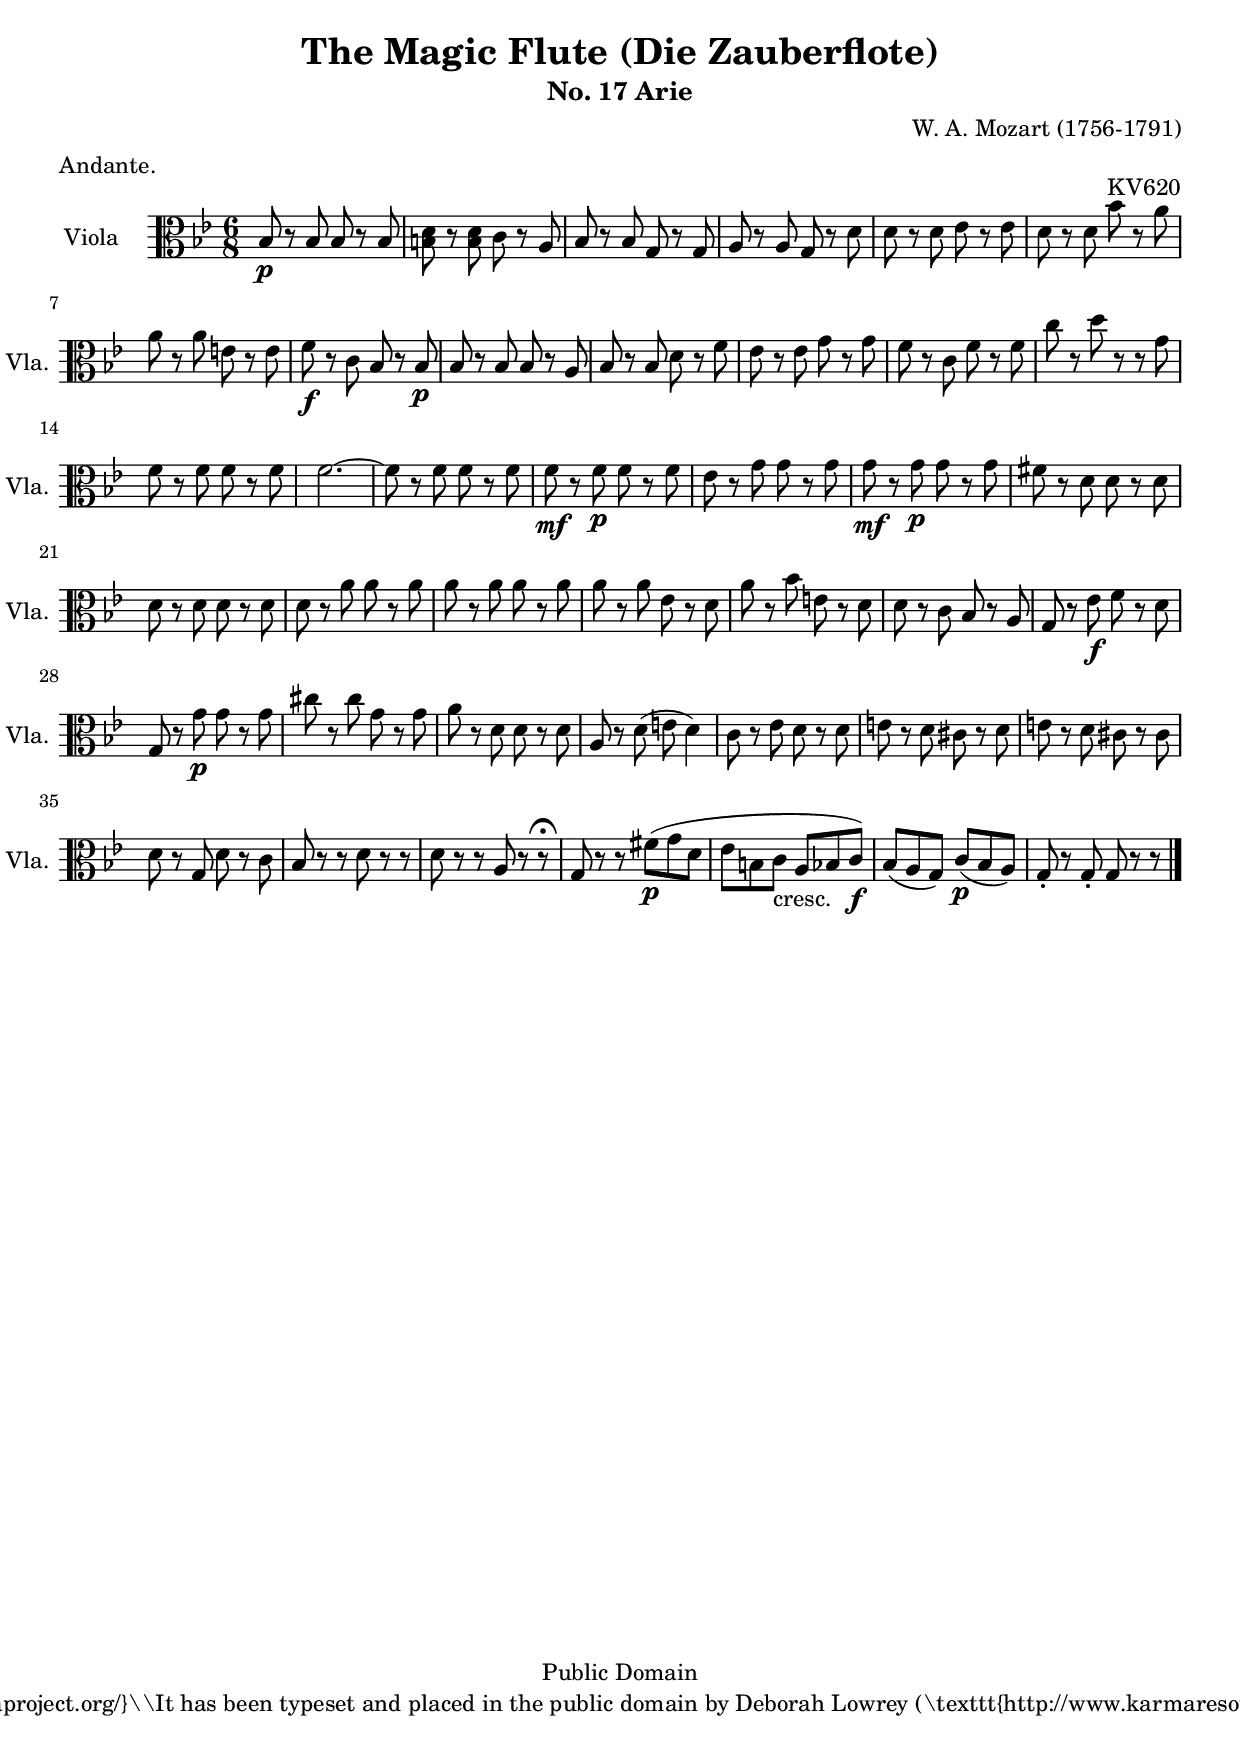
\version "1.5.66"

\include "header.ly"
\version "1.5.66"

viola = \notes \relative c' {
	\time 6/8
	\key bes \major
	\clef alto

	bes8\p r bes bes r bes |
	<b d> r <b d> c r a |
	bes r bes g r g |
	a r a g r d' |
	d r d ees r ees |

	d r d bes' r a  |
	a r a e r e |
	f\f r c bes r bes\p  |
	bes r bes bes r a |
	bes r bes d r f |
	ees r ees g r g |

	f r c f r f |
	c' r d r r g, |
	f r f f r f |
	f2. ~ |
	f8 r f f r f |
% 2
	f\mf r f\p f r f |
	ees r g g r g |
	g\mf r g\p g r g |
	fis r d d r d |
	d r d d r d |

	d r a' a r a |
	a r a a r a |
	a r a ees r d |
	a' r bes e, r d  |
	d r c bes r a |

	g r ees'\f f r d |
	g, r g'\p g r g |
	cis r cis g r g |
	a r d, d r d |
	a r d( e )d4 |
% 3
	c8 r ees d r d |
	e r d cis r d |
	e r d cis r cis |
	d r g, d' r c |
	bes r r d r r |

	d r r a r r^\fermata |
	g r r fis'\p( g d |
	ees b c_"cresc." a bes )c\f |
	bes( a )g c\p( bes )a |
	g-. r g-. g r r |
}


Global = \notes {s2.*41 \bar "|."}

\score {
\context Staff = viola {
	\property Staff.midiInstrument = #"viola"
	\property Staff.instrument = #"    Viola    "
	\property Staff.instr = #"Vla. "
	\clef "alto"
\notes <
	\Global
	\context Voice=one 
		\viola
>
}
\include "paper.ly"

\midi { \tempo 4=70 }
}